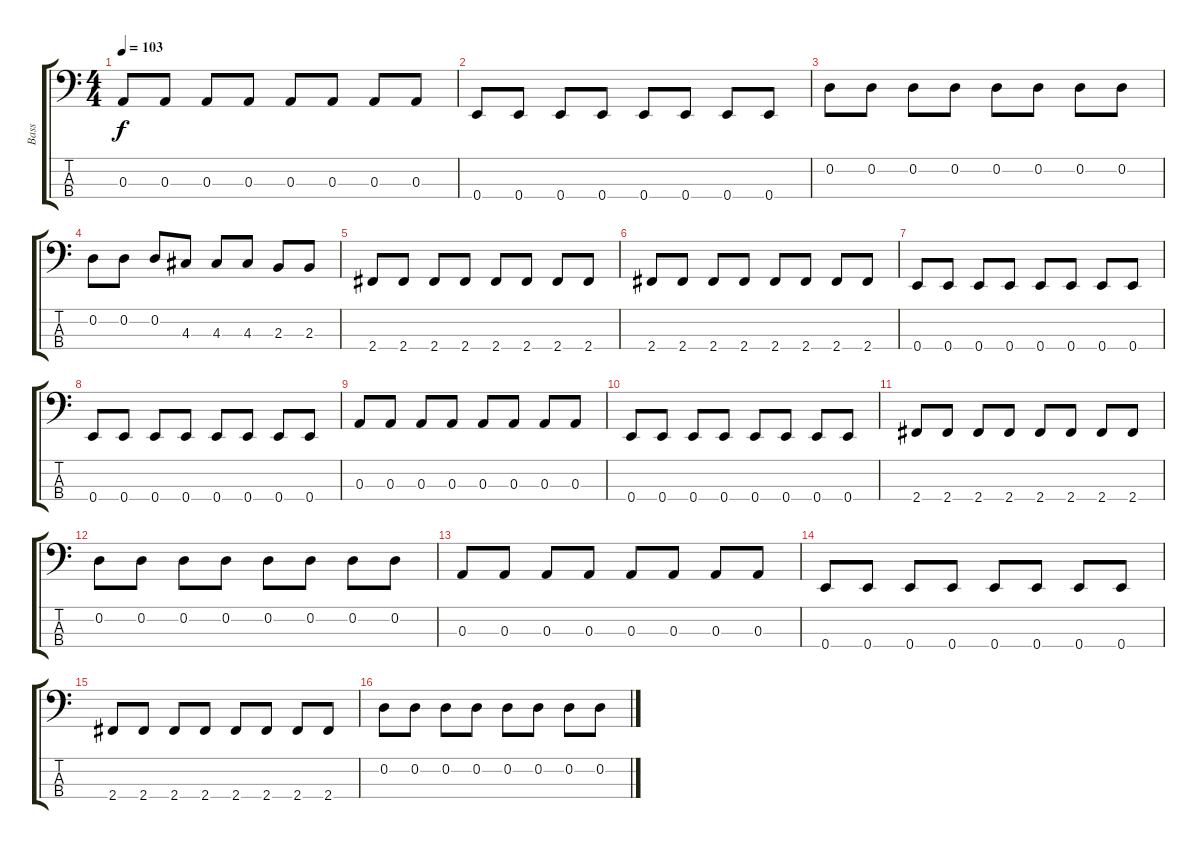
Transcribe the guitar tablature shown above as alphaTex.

\track ("Bass" "Bass") {instrument electricbassfinger}
\staff {score tabs}
\tuning (G2 D2 A1 E1) {hide}
\ts (4 4)
\tempo 103
\clef f4
\ks c
0.3.8{dy f} 0.3.8 0.3.8 0.3.8 0.3.8 0.3.8 0.3.8 0.3.8 |
0.4.8 0.4.8 0.4.8 0.4.8 0.4.8 0.4.8 0.4.8 0.4.8 |
0.2.8 0.2.8 0.2.8 0.2.8 0.2.8 0.2.8 0.2.8 0.2.8 |
0.2.8 0.2.8 0.2.8 4.3.8 4.3.8 4.3.8 2.3.8 2.3.8 |
2.4.8 2.4.8 2.4.8 2.4.8 2.4.8 2.4.8 2.4.8 2.4.8 |
2.4.8 2.4.8 2.4.8 2.4.8 2.4.8 2.4.8 2.4.8 2.4.8 |
0.4.8 0.4.8 0.4.8 0.4.8 0.4.8 0.4.8 0.4.8 0.4.8 |
0.4.8 0.4.8 0.4.8 0.4.8 0.4.8 0.4.8 0.4.8 0.4.8 |
0.3.8 0.3.8 0.3.8 0.3.8 0.3.8 0.3.8 0.3.8 0.3.8 |
0.4.8 0.4.8 0.4.8 0.4.8 0.4.8 0.4.8 0.4.8 0.4.8 |
2.4.8 2.4.8 2.4.8 2.4.8 2.4.8 2.4.8 2.4.8 2.4.8 |
0.2.8 0.2.8 0.2.8 0.2.8 0.2.8 0.2.8 0.2.8 0.2.8 |
0.3.8 0.3.8 0.3.8 0.3.8 0.3.8 0.3.8 0.3.8 0.3.8 |
0.4.8 0.4.8 0.4.8 0.4.8 0.4.8 0.4.8 0.4.8 0.4.8 |
2.4.8 2.4.8 2.4.8 2.4.8 2.4.8 2.4.8 2.4.8 2.4.8 |
0.2.8 0.2.8 0.2.8 0.2.8 0.2.8 0.2.8 0.2.8 0.2.8
